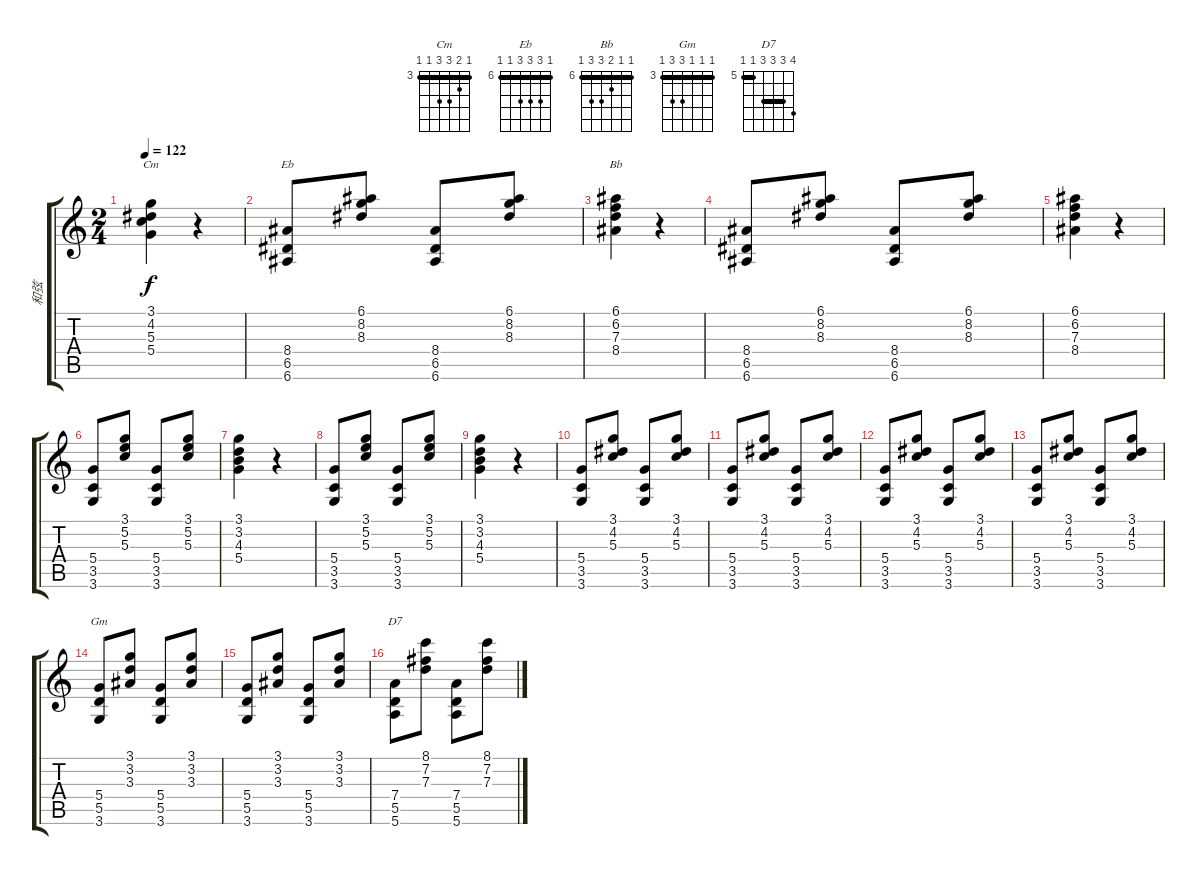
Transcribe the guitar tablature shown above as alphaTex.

\track ("和弦" "和弦") {instrument acousticguitarsteel}
\staff {score tabs}
\tuning (E4 B3 G3 D3 A2 E2) {hide}
\chord ("Cm" 3 4 5 5 3 3) {firstfret 3 barre 3}
\chord ("Eb" 6 8 8 8 6 6) {firstfret 6 barre 6}
\chord ("Bb" 6 6 7 8 8 6) {firstfret 6 barre 6}
\chord ("Gm" 3 3 3 5 5 3) {firstfret 3 barre 3}
\chord ("D7" 8 7 7 7 5 5) {firstfret 5 barre (5 7)}
\ts (2 4)
\tempo 122
\clef g2
\ks c
(3.1 4.2 5.3 5.4).4{ch "Cm" dy f} r.4 |
(8.4 6.5 6.6).8{ch "Eb"} (6.1 8.2 8.3).8 (8.4 6.5 6.6).8 (6.1 8.2 8.3).8 |
(6.1 6.2 7.3 8.4).4{ch "Bb"} r.4 |
(8.4 6.5 6.6).8 (6.1 8.2 8.3).8 (8.4 6.5 6.6).8 (6.1 8.2 8.3).8 |
(6.1 6.2 7.3 8.4).4 r.4 |
(5.4 3.5 3.6).8 (3.1 5.2 5.3).8 (5.4 3.5 3.6).8 (3.1 5.2 5.3).8 |
(3.1 3.2 4.3 5.4).4 r.4 |
(5.4 3.5 3.6).8 (3.1 5.2 5.3).8 (5.4 3.5 3.6).8 (3.1 5.2 5.3).8 |
(3.1 3.2 4.3 5.4).4 r.4 |
(5.4 3.5 3.6).8 (3.1 4.2 5.3).8 (5.4 3.5 3.6).8 (3.1 4.2 5.3).8 |
(5.4 3.5 3.6).8 (3.1 4.2 5.3).8 (5.4 3.5 3.6).8 (3.1 4.2 5.3).8 |
(5.4 3.5 3.6).8 (3.1 4.2 5.3).8 (5.4 3.5 3.6).8 (3.1 4.2 5.3).8 |
(5.4 3.5 3.6).8 (3.1 4.2 5.3).8 (5.4 3.5 3.6).8 (3.1 4.2 5.3).8 |
(5.4 5.5 3.6).8{ch "Gm"} (3.1 3.2 3.3).8 (5.4 5.5 3.6).8 (3.1 3.2 3.3).8 |
(5.4 5.5 3.6).8 (3.1 3.2 3.3).8 (5.4 5.5 3.6).8 (3.1 3.2 3.3).8 |
(7.4 5.5 5.6).8{ch "D7"} (8.1 7.2 7.3).8 (7.4 5.5 5.6).8 (8.1 7.2 7.3).8
